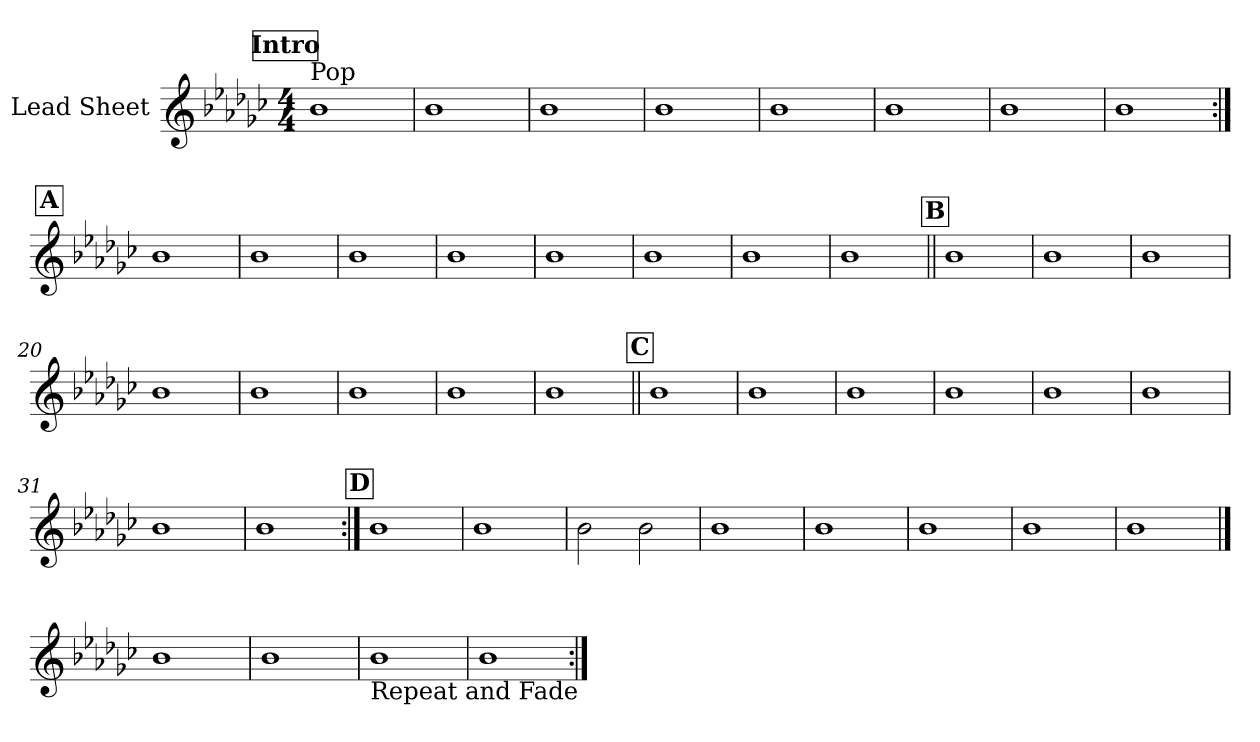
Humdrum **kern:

**kern
*part1
*staff1
*I"Lead Sheet
*clefG2
*k[b-e-a-d-g-c-]
*G-:
*M4/4
*MM89
!!LO:REH:place=s1:a:fs=14:t=Intro
=1
!LO:TX:a:t=Pop
1b-
=2
1b-
=3
1b-
=4
1b-
!!LO:LB:g=z
=5
1b-
=6
1b-
=7
1b-
=8
1b-
!!LO:LB:g=z
!!LO:REH:place=s1:a:fs=14:t=A
=9:|!
1b-
=10
1b-
=11
1b-
=12
1b-
!!LO:LB:g=z
=13
1b-
=14
1b-
=15
1b-
=16
1b-
!!LO:LB:g=z
!!LO:REH:place=s1:a:fs=14:t=B
=17||
1b-
=18
1b-
=19
1b-
=20
1b-
!!LO:LB:g=z
=21
1b-
=22
1b-
=23
1b-
=24
1b-
!!LO:LB:g=z
!!LO:REH:place=s1:a:fs=14:t=C
=25||
1b-
=26
1b-
=27
1b-
=28
1b-
!!LO:LB:g=z
=29
1b-
=30
1b-
=31
1b-
=32
1b-
!!LO:LB:g=z
!!LO:REH:place=s1:a:fs=14:t=D
=33:|!
1b-
=34
1b-
=35
2b-\
2b-\
=36
1b-
!!LO:LB:g=z
=37
1b-
=38
1b-
=39
1b-
=40
1b-
!!LO:PB:g=z
==41
1b-
=42
1b-
=43
!LO:TX:b:t=Repeat and Fade
1b-
=44
1b-
=:|!
*-
